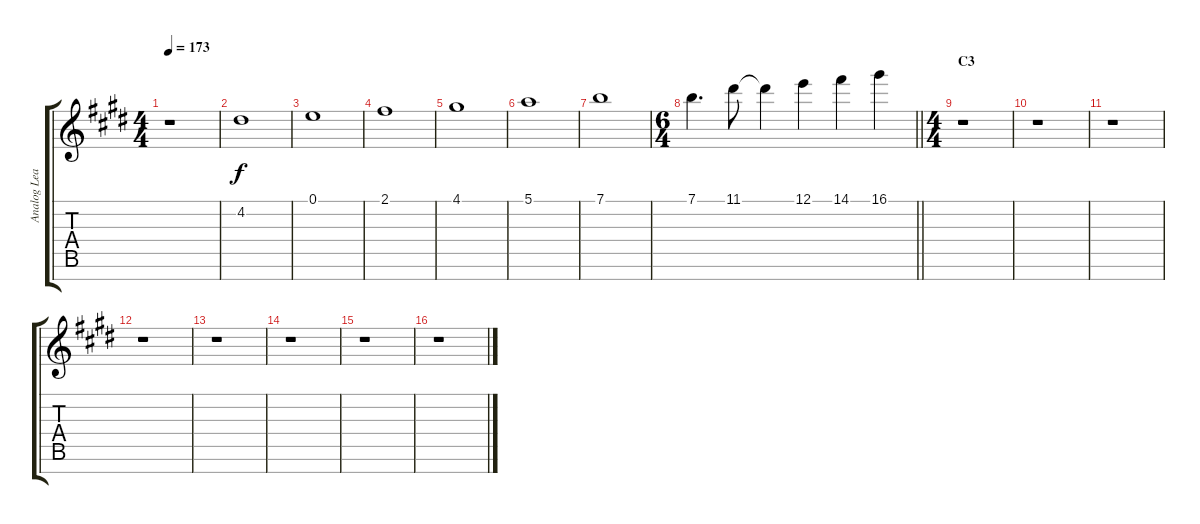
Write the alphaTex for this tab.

\track ("Analog Lead" "Analog Lea") {instrument lead3calliope}
\staff {score tabs}
\tuning (E5 B4 G4 D4 A3 E3 B2) {hide}
\ts (4 4)
\tempo 173
\clef g2
\ks e
r.1{dy f} |
4.2.1 |
0.1.1 |
2.1.1 |
4.1.1 |
5.1.1 |
7.1.1 |
\ts (6 4)
\barLineRight lightlight
7.1.4{d} 11.1.8 11.1{t}.4 12.1.4 14.1.4 16.1.4 |
\ts (4 4)
\section ("" "C3")
r.1 |
r.1 |
r.1 |
r.1 |
r.1 |
r.1 |
r.1 |
r.1
